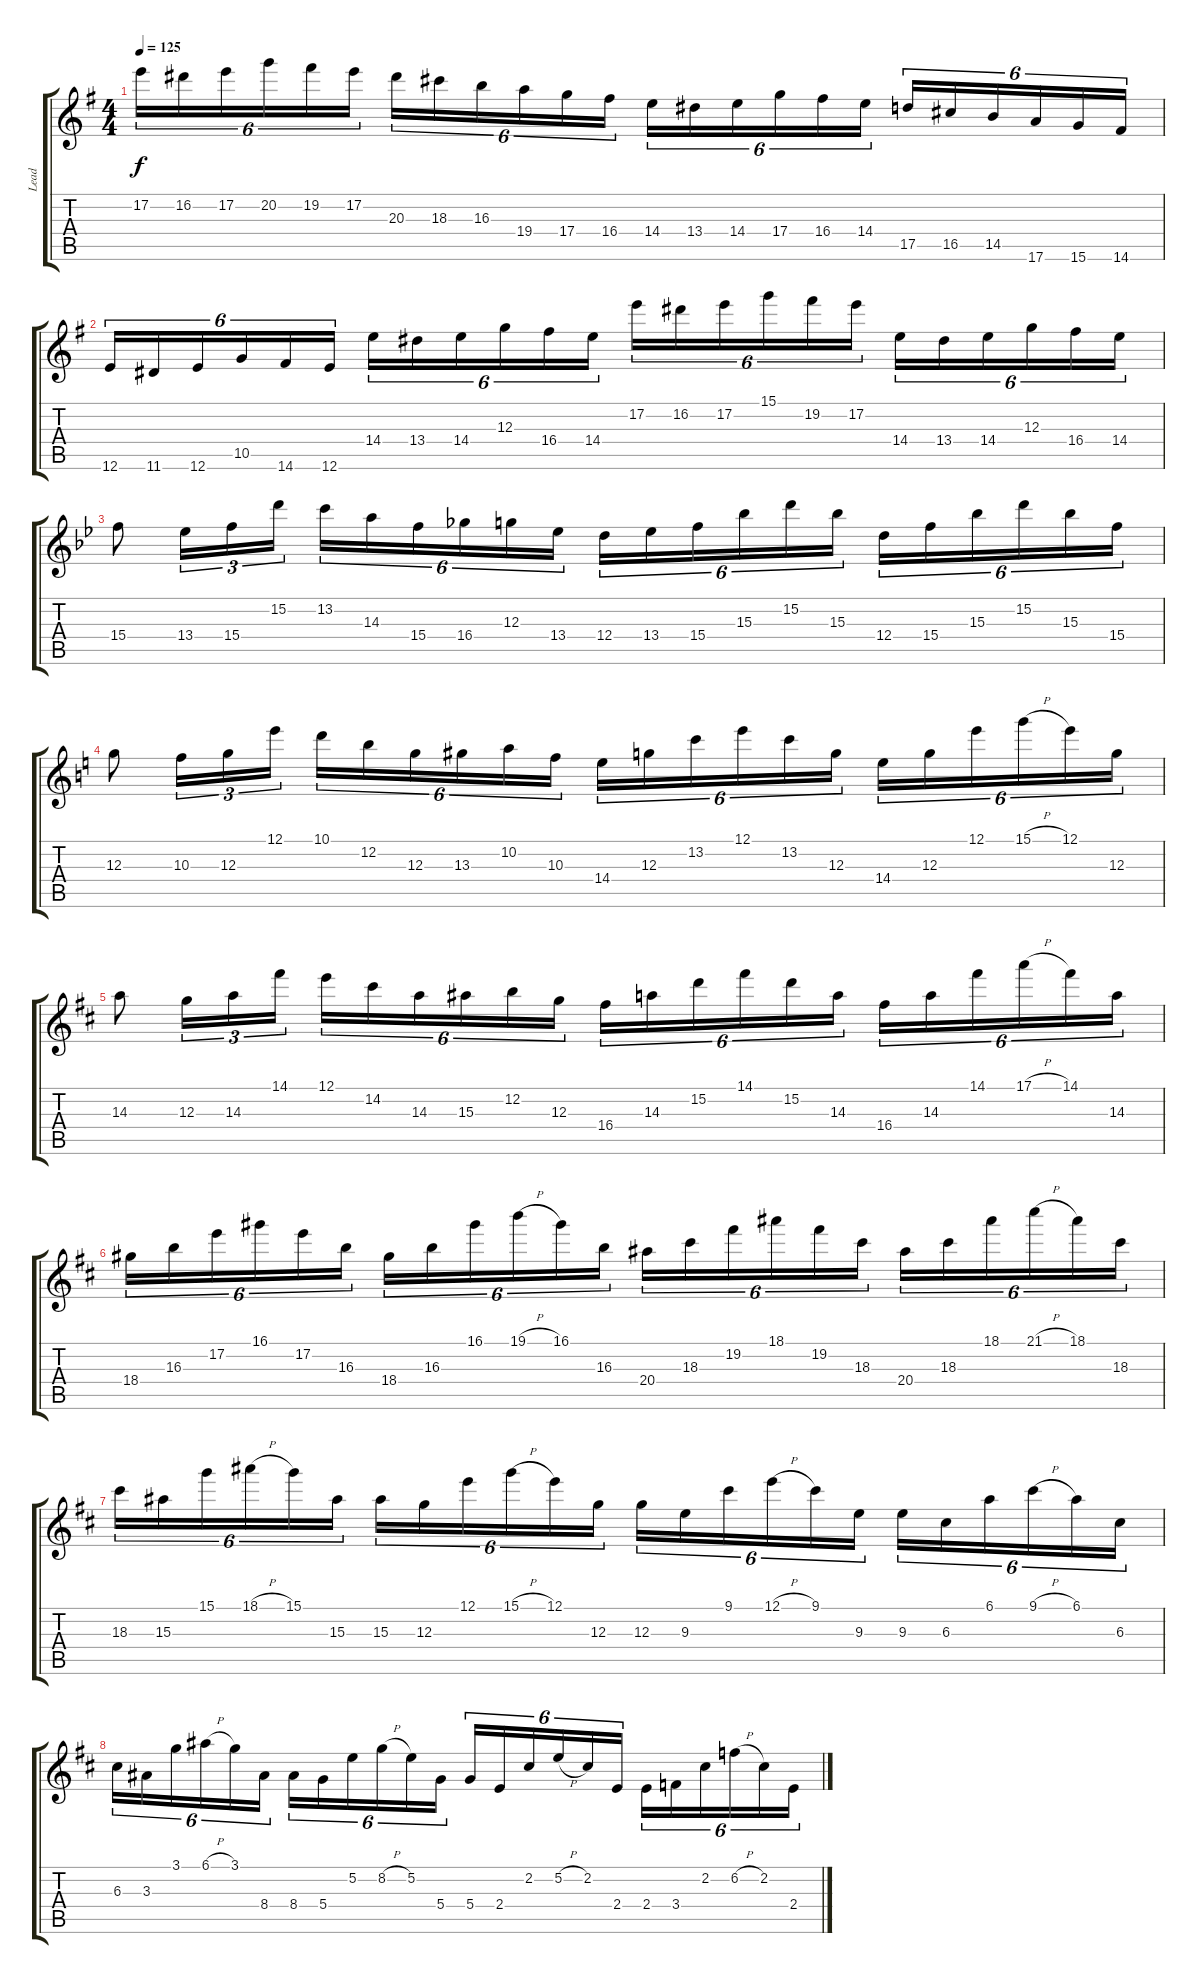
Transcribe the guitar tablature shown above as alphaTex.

\track ("Lead" "Lead") {instrument distortionguitar}
\staff {score tabs}
\tuning (E4 B3 G3 D3 A2 E2) {hide}
\ts (4 4)
\tempo 125
\clef g2
\ks g
17.2.16{tu (6 4) dy f} 16.2.16{tu (6 4)} 17.2.16{tu (6 4)} 20.2.16{tu (6 4)} 19.2.16{tu (6 4)} 17.2.16{tu (6 4)} 20.3.16{tu (6 4)} 18.3.16{tu (6 4)} 16.3.16{tu (6 4)} 19.4.16{tu (6 4)} 17.4.16{tu (6 4)} 16.4.16{tu (6 4)} 14.4.16{tu (6 4)} 13.4.16{tu (6 4)} 14.4.16{tu (6 4)} 17.4.16{tu (6 4)} 16.4.16{tu (6 4)} 14.4.16{tu (6 4)} 17.5.16{tu (6 4)} 16.5.16{tu (6 4)} 14.5.16{tu (6 4)} 17.6.16{tu (6 4)} 15.6.16{tu (6 4)} 14.6.16{tu (6 4)} |
12.6.16{tu (6 4)} 11.6.16{tu (6 4)} 12.6.16{tu (6 4)} 10.5.16{tu (6 4)} 14.6.16{tu (6 4)} 12.6.16{tu (6 4)} 14.4.16{tu (6 4)} 13.4.16{tu (6 4)} 14.4.16{tu (6 4)} 12.3.16{tu (6 4)} 16.4.16{tu (6 4)} 14.4.16{tu (6 4)} 17.2.16{tu (6 4)} 16.2.16{tu (6 4)} 17.2.16{tu (6 4)} 15.1.16{tu (6 4)} 19.2.16{tu (6 4)} 17.2.16{tu (6 4)} 14.4.16{tu (6 4)} 13.4.16{tu (6 4)} 14.4.16{tu (6 4)} 12.3.16{tu (6 4)} 16.4.16{tu (6 4)} 14.4.16{tu (6 4)} |
\ks bb
15.4.8 13.4.16{tu (3 2)} 15.4.16{tu (3 2)} 15.2.16{tu (3 2)} 13.2.16{tu (6 4)} 14.3.16{tu (6 4)} 15.4.16{tu (6 4)} 16.4.16{tu (6 4)} 12.3.16{tu (6 4)} 13.4.16{tu (6 4)} 12.4.16{tu (6 4)} 13.4.16{tu (6 4)} 15.4.16{tu (6 4)} 15.3.16{tu (6 4)} 15.2.16{tu (6 4)} 15.3.16{tu (6 4)} 12.4.16{tu (6 4)} 15.4.16{tu (6 4)} 15.3.16{tu (6 4)} 15.2.16{tu (6 4)} 15.3.16{tu (6 4)} 15.4.16{tu (6 4)} |
\ks c
12.3.8 10.3.16{tu (3 2)} 12.3.16{tu (3 2)} 12.1.16{tu (3 2)} 10.1.16{tu (6 4)} 12.2.16{tu (6 4)} 12.3.16{tu (6 4)} 13.3.16{tu (6 4)} 10.2.16{tu (6 4)} 10.3.16{tu (6 4)} 14.4.16{tu (6 4)} 12.3.16{tu (6 4)} 13.2.16{tu (6 4)} 12.1.16{tu (6 4)} 13.2.16{tu (6 4)} 12.3.16{tu (6 4)} 14.4.16{tu (6 4)} 12.3.16{tu (6 4)} 12.1.16{tu (6 4)} 15.1{h}.16{tu (6 4)} 12.1.16{tu (6 4)} 12.3.16{tu (6 4)} |
\ks d
14.3.8 12.3.16{tu (3 2)} 14.3.16{tu (3 2)} 14.1.16{tu (3 2)} 12.1.16{tu (6 4)} 14.2.16{tu (6 4)} 14.3.16{tu (6 4)} 15.3.16{tu (6 4)} 12.2.16{tu (6 4)} 12.3.16{tu (6 4)} 16.4.16{tu (6 4)} 14.3.16{tu (6 4)} 15.2.16{tu (6 4)} 14.1.16{tu (6 4)} 15.2.16{tu (6 4)} 14.3.16{tu (6 4)} 16.4.16{tu (6 4)} 14.3.16{tu (6 4)} 14.1.16{tu (6 4)} 17.1{h}.16{tu (6 4)} 14.1.16{tu (6 4)} 14.3.16{tu (6 4)} |
18.4.16{tu (6 4)} 16.3.16{tu (6 4)} 17.2.16{tu (6 4)} 16.1.16{tu (6 4)} 17.2.16{tu (6 4)} 16.3.16{tu (6 4)} 18.4.16{tu (6 4)} 16.3.16{tu (6 4)} 16.1.16{tu (6 4)} 19.1{h}.16{tu (6 4)} 16.1.16{tu (6 4)} 16.3.16{tu (6 4)} 20.4.16{tu (6 4)} 18.3.16{tu (6 4)} 19.2.16{tu (6 4)} 18.1.16{tu (6 4)} 19.2.16{tu (6 4)} 18.3.16{tu (6 4)} 20.4.16{tu (6 4)} 18.3.16{tu (6 4)} 18.1.16{tu (6 4)} 21.1{h}.16{tu (6 4)} 18.1.16{tu (6 4)} 18.3.16{tu (6 4)} |
18.3.16{tu (6 4)} 15.3.16{tu (6 4)} 15.1.16{tu (6 4)} 18.1{h}.16{tu (6 4)} 15.1.16{tu (6 4)} 15.3.16{tu (6 4)} 15.3.16{tu (6 4)} 12.3.16{tu (6 4)} 12.1.16{tu (6 4)} 15.1{h}.16{tu (6 4)} 12.1.16{tu (6 4)} 12.3.16{tu (6 4)} 12.3.16{tu (6 4)} 9.3.16{tu (6 4)} 9.1.16{tu (6 4)} 12.1{h}.16{tu (6 4)} 9.1.16{tu (6 4)} 9.3.16{tu (6 4)} 9.3.16{tu (6 4)} 6.3.16{tu (6 4)} 6.1.16{tu (6 4)} 9.1{h}.16{tu (6 4)} 6.1.16{tu (6 4)} 6.3.16{tu (6 4)} |
6.3.16{tu (6 4)} 3.3.16{tu (6 4)} 3.1.16{tu (6 4)} 6.1{h}.16{tu (6 4)} 3.1.16{tu (6 4)} 8.4.16{tu (6 4)} 8.4.16{tu (6 4)} 5.4.16{tu (6 4)} 5.2.16{tu (6 4)} 8.2{h}.16{tu (6 4)} 5.2.16{tu (6 4)} 5.4.16{tu (6 4)} 5.4.16{tu (6 4)} 2.4.16{tu (6 4)} 2.2.16{tu (6 4)} 5.2{h}.16{tu (6 4)} 2.2.16{tu (6 4)} 2.4.16{tu (6 4)} 2.4.16{tu (6 4)} 3.4.16{tu (6 4)} 2.2.16{tu (6 4)} 6.2{h}.16{tu (6 4)} 2.2.16{tu (6 4)} 2.4.16{tu (6 4)}
